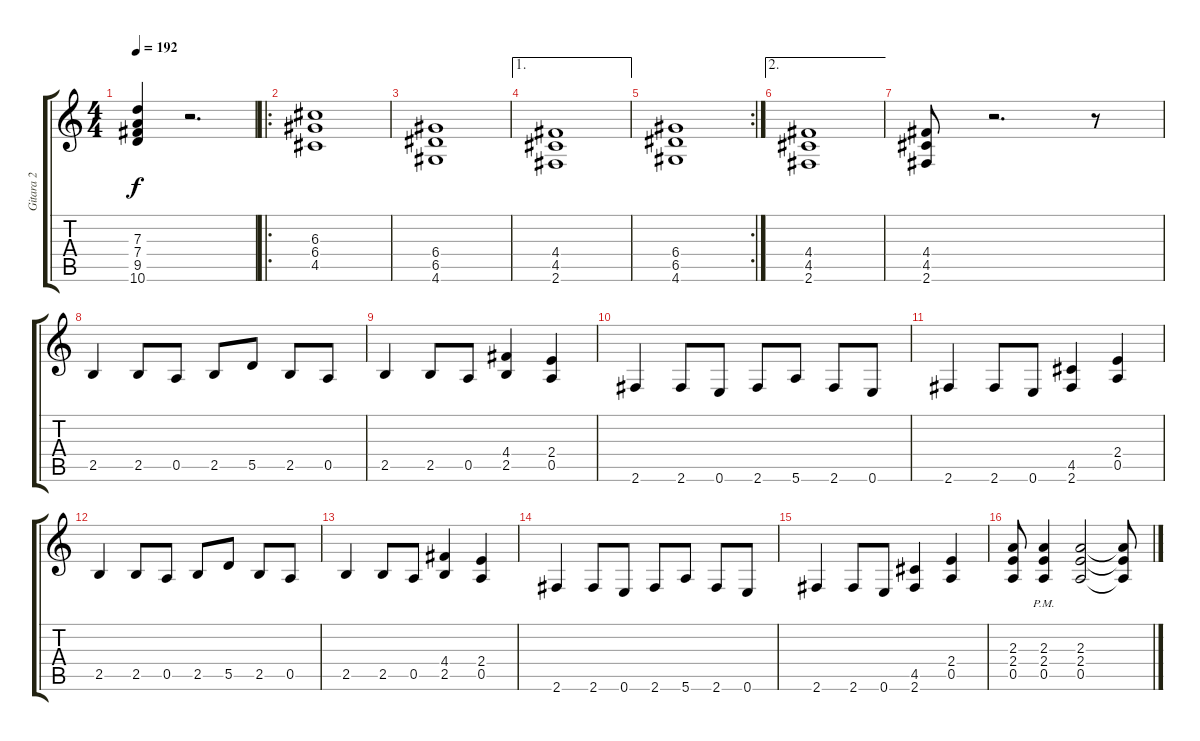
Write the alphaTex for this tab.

\track ("Gitara 2" "Gitara 2") {instrument distortionguitar}
\staff {score tabs}
\tuning (E4 B3 G3 D3 A2 E2) {hide}
\ts (4 4)
\tempo 192
\clef g2
\ks c
(7.3 7.4 9.5 10.6).4{dy f} r.2{d} |
\ro
(6.3 6.4 4.5).1 |
(6.4 6.5 4.6).1 |
\ae 1
(4.4 4.5 2.6).1 |
\rc 2
(6.4 6.5 4.6).1 |
\ae 2
(4.4 4.5 2.6).1 |
(4.4 4.5 2.6).8 r.2{d} r.8 |
2.5.4 2.5.8 0.5.8 2.5.8 5.5.8 2.5.8 0.5.8 |
2.5.4 2.5.8 0.5.8 (4.4 2.5).4 (2.4 0.5).4 |
2.6.4 2.6.8 0.6.8 2.6.8 5.6.8 2.6.8 0.6.8 |
2.6.4 2.6.8 0.6.8 (4.5 2.6).4 (2.4 0.5).4 |
2.5.4 2.5.8 0.5.8 2.5.8 5.5.8 2.5.8 0.5.8 |
2.5.4 2.5.8 0.5.8 (4.4 2.5).4 (2.4 0.5).4 |
2.6.4 2.6.8 0.6.8 2.6.8 5.6.8 2.6.8 0.6.8 |
2.6.4 2.6.8 0.6.8 (4.5 2.6).4 (2.4 0.5).4 |
(2.3 2.4 0.5).8 (2.3{pm} 2.4{pm} 0.5{pm}).4 (2.3 2.4 0.5).2 (2.3{t} 2.4{t} 0.5{t}).8
